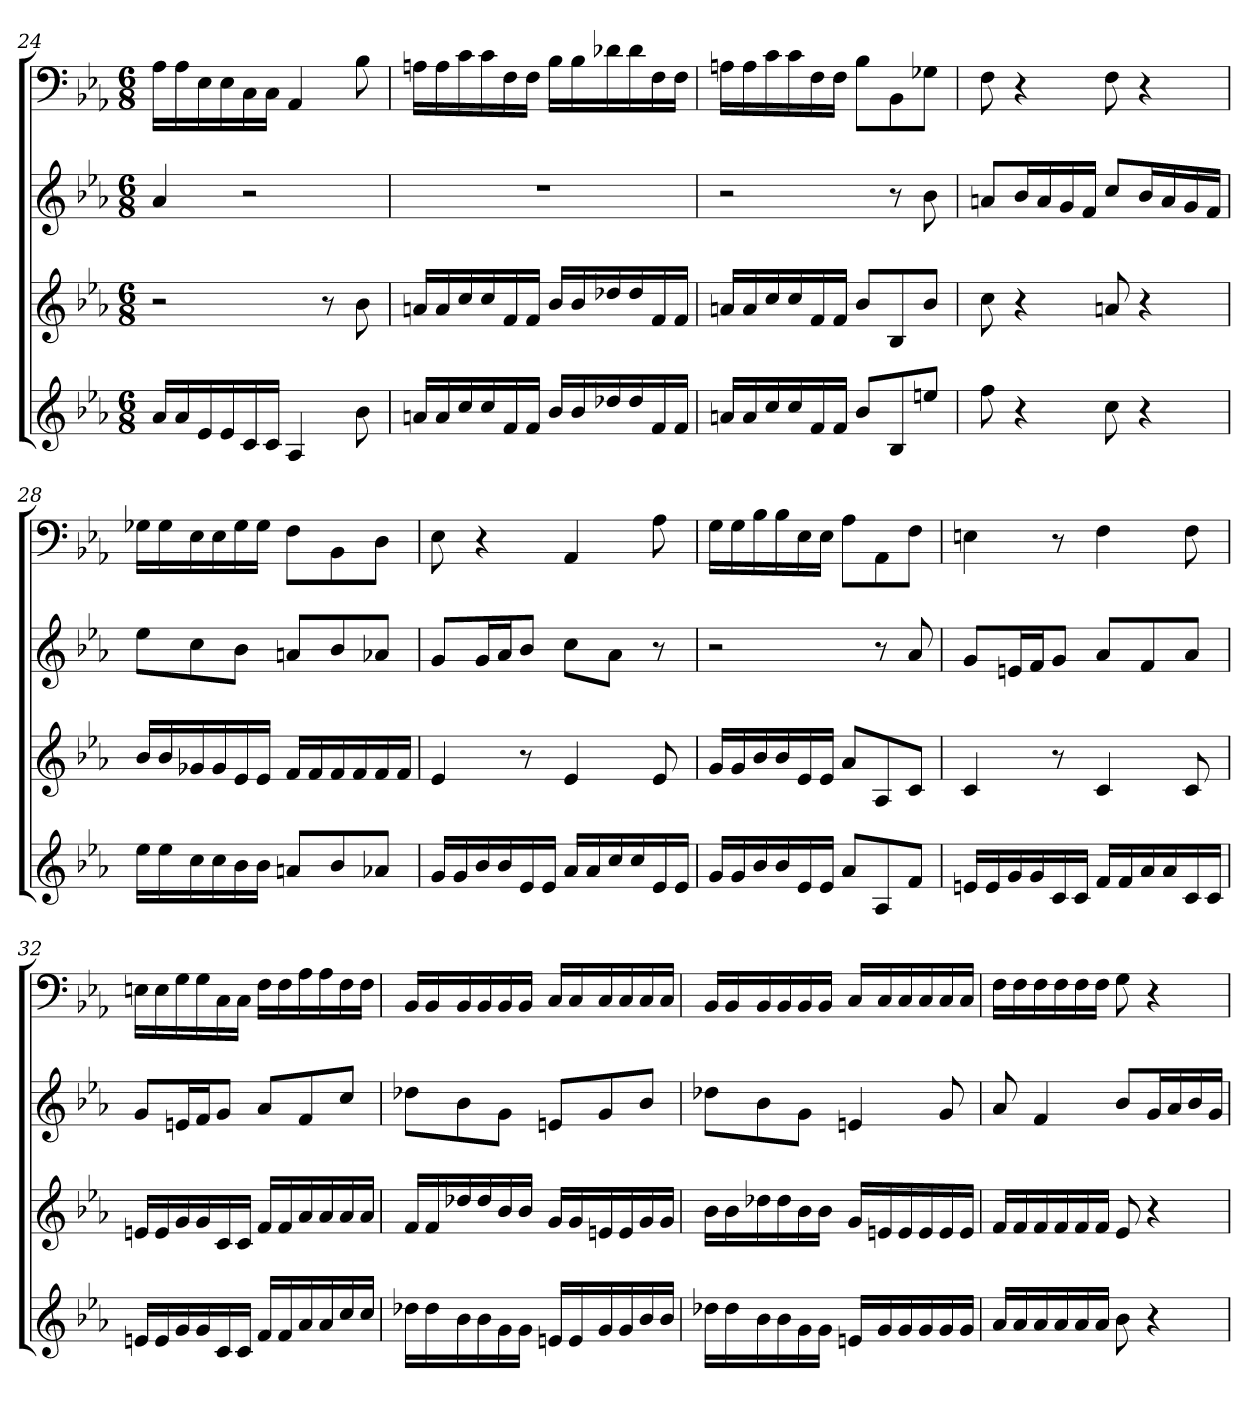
**kern	**kern	**kern	**kern
*part4	*part3	*part2	*part1
*staff4	*staff3	*staff2	*staff1
*	*	*	*clefF4
*k[b-e-a-]	*k[b-e-a-]	*k[b-e-a-]	*k[b-e-a-]
*c:	*c:	*c:	*c:
*M6/8	*M6/8	*M6/8	*M6/8
=24	=24	=24	=24
16a-LL	2r	4a-	16A-\LL
16a-	.	.	16A-\
16e-	.	.	16E-\
16e-	.	.	16E-\
16c	.	2r	16C\
16cJJ	.	.	16C\JJ
4A-	.	.	4AA-
.	8r	.	.
8b-	8b-	.	8B-
=25	=25	=25	=25
16anLL	16anLL	2.r	16An\LL
16a	16a	.	16A\
16cc	16cc	.	16c\
16cc	16cc	.	16c\
16f	16f	.	16F\
16fJJ	16fJJ	.	16F\JJ
16b-LL	16b-LL	.	16B-\LL
16b-	16b-	.	16B-\
16dd-X	16dd-X	.	16d-X\
16dd-	16dd-	.	16d-\
16f	16f	.	16F\
16fJJ	16fJJ	.	16F\JJ
=26	=26	=26	=26
16anLL	16anLL	2r	16An\LL
16a	16a	.	16A\
16cc	16cc	.	16c\
16cc	16cc	.	16c\
16f	16f	.	16F\
16fJJ	16fJJ	.	16F\JJ
8b-L	8b-L	.	8B-\L
8B-	8B-	8r	8BB-\
8eenJ	8b-J	8b-	8G-X\J
=27	=27	=27	=27
8ff	8cc	8anL	8F
4r	4r	16b-L	4r
.	.	16a	.
.	.	16g	.
.	.	16fJJ	.
8cc	8an	8ccL	8F
4r	4r	16b-L	4r
.	.	16a	.
.	.	16g	.
.	.	16fJJ	.
=28	=28	=28	=28
16ee-LL	16b-LL	8ee-L	16G-X\LL
16ee-	16b-	.	16G-\
16cc	16g-X	8cc	16E-\
16cc	16g-	.	16E-\
16b-	16e-	8b-J	16G-\
16b-JJ	16e-JJ	.	16G-\JJ
8anL	16fLL	8anL	8F\L
.	16f	.	.
8b-	16f	8b-	8BB-\
.	16f	.	.
8a-XJ	16f	8a-XJ	8D\J
.	16fJJ	.	.
=29	=29	=29	=29
16gLL	4e-	8gL	8E-
16g	.	.	.
16b-	.	16gL	4r
16b-	.	16a-J	.
16e-	8r	8b-J	.
16e-JJ	.	.	.
16a-LL	4e-	8ccL	4AA-
16a-	.	.	.
16cc	.	8a-J	.
16cc	.	.	.
16e-	8e-	8r	8A-
16e-JJ	.	.	.
=30	=30	=30	=30
16gLL	16gLL	2r	16G\LL
16g	16g	.	16G\
16b-	16b-	.	16B-\
16b-	16b-	.	16B-\
16e-	16e-	.	16E-\
16e-JJ	16e-JJ	.	16E-\JJ
8a-L	8a-L	.	8A-\L
8A-	8A-	8r	8AA-\
8fJ	8cJ	8a-	8F\J
=31	=31	=31	=31
16enLL	4c	8gL	4En
16e	.	.	.
16g	.	16enL	.
16g	.	16fJ	.
16c	8r	8gJ	8r
16cJJ	.	.	.
16fLL	4c	8a-L	4F
16f	.	.	.
16a-	.	8f	.
16a-	.	.	.
16c	8c	8a-J	8F
16cJJ	.	.	.
=32	=32	=32	=32
16enLL	16enLL	8gL	16En\LL
16e	16e	.	16E\
16g	16g	16enL	16G\
16g	16g	16fJ	16G\
16c	16c	8gJ	16C\
16cJJ	16cJJ	.	16C\JJ
16fLL	16fLL	8a-L	16F\LL
16f	16f	.	16F\
16a-	16a-	8f	16A-\
16a-	16a-	.	16A-\
16cc	16a-	8ccJ	16F\
16ccJJ	16a-JJ	.	16F\JJ
=33	=33	=33	=33
16dd-XLL	16fLL	8dd-XL	16BB-/LL
16dd-	16f	.	16BB-/
16b-	16dd-X	8b-	16BB-/
16b-	16dd-	.	16BB-/
16g	16b-	8gJ	16BB-/
16gJJ	16b-JJ	.	16BB-/JJ
16enLL	16gLL	8enL	16C/LL
16e	16g	.	16C/
16g	16en	8g	16C/
16g	16e	.	16C/
16b-	16g	8b-J	16C/
16b-JJ	16gJJ	.	16C/JJ
=34	=34	=34	=34
16dd-XLL	16b-LL	8dd-XL	16BB-/LL
16dd-	16b-	.	16BB-/
16b-	16dd-X	8b-	16BB-/
16b-	16dd-	.	16BB-/
16g	16b-	8gJ	16BB-/
16gJJ	16b-JJ	.	16BB-/JJ
16enLL	16gLL	4en	16C/LL
16g	16en	.	16C/
16g	16e	.	16C/
16g	16e	.	16C/
16g	16e	8g	16C/
16gJJ	16eJJ	.	16C/JJ
=35	=35	=35	=35
16a-LL	16fLL	8a-	16F\LL
16a-	16f	.	16F\
16a-	16f	4f	16F\
16a-	16f	.	16F\
16a-	16f	.	16F\
16a-JJ	16fJJ	.	16F\JJ
8b-	8e-	8b-L	8G
4r	4r	16gL	4r
.	.	16a-	.
.	.	16b-	.
.	.	16gJJ	.
=	=	=	=
*-	*-	*-	*-
